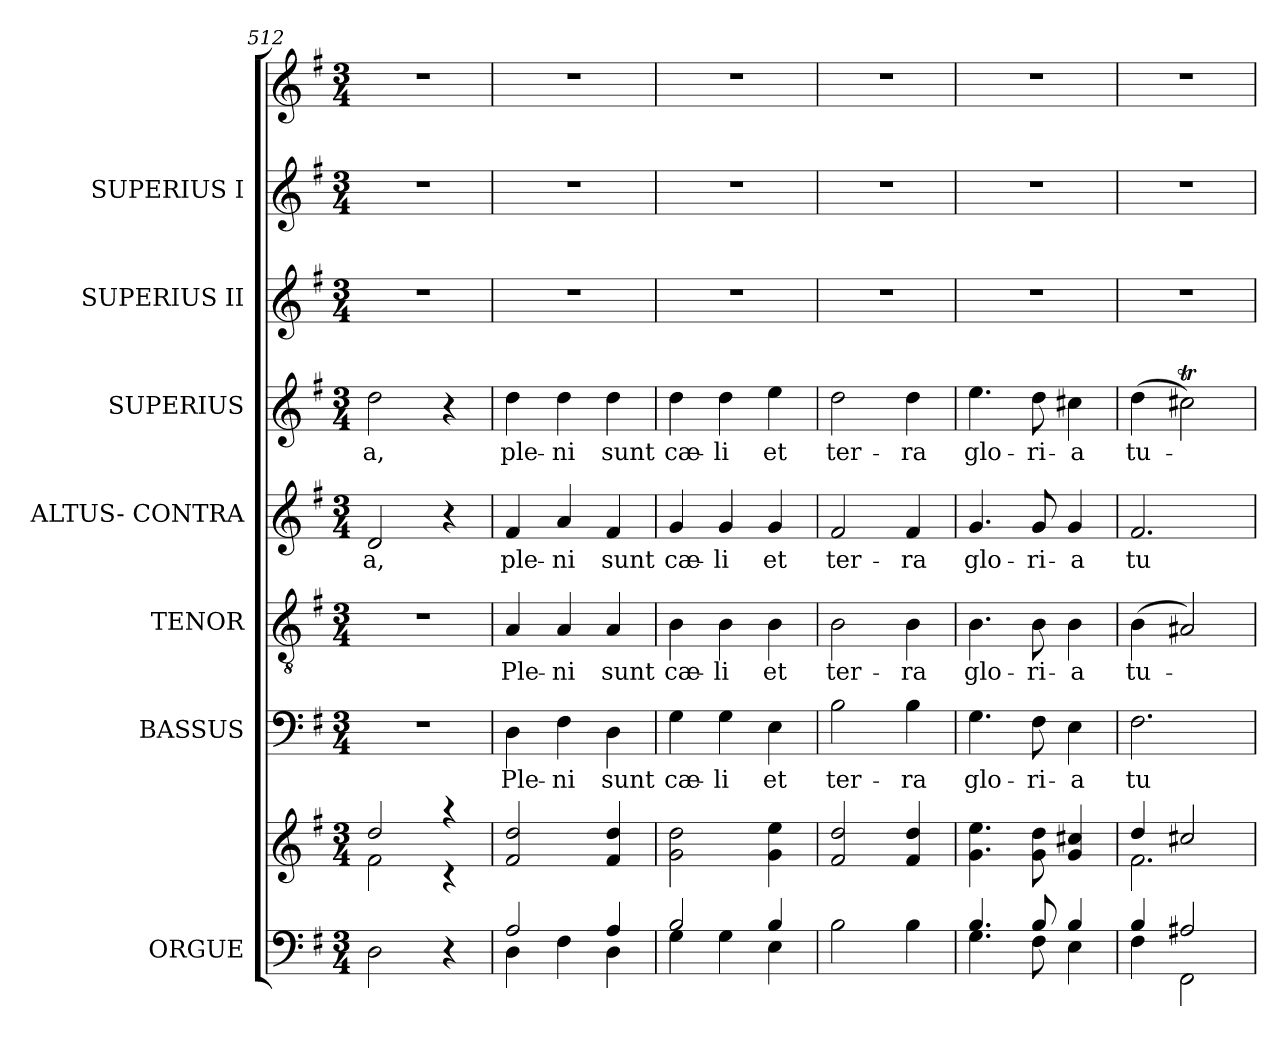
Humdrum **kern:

**kern	**kern	**kern	**text	**kern	**text	**kern	**text	**kern	**text	**kern	**kern	**kern
*part8	*part8	*part7	*part7	*part6	*part6	*part5	*part5	*part4	*part4	*part3	*part2	*part1
*staff9	*staff8	*staff7	*staff7	*staff6	*staff6	*staff5	*staff5	*staff4	*staff4	*staff3	*staff2	*staff1
*I"ORGUE	*	*I"BASSUS	*	*I"TENOR	*	*I"ALTUS- CONTRA	*	*I"SUPERIUS	*	*I"SUPERIUS II	*I"SUPERIUS I	*
*	*	*	*	*	*	*	*	*	*	*I'S II	*I'S I	*
*clefF4	*clefG2	*clefF4	*	*clefGv2	*	*clefG2	*	*clefG2	*	*clefG2	*clefG2	*clefG2
*k[f#]	*k[f#]	*k[f#]	*	*k[f#]	*	*k[f#]	*	*k[f#]	*	*k[f#]	*k[f#]	*k[f#]
*e:	*e:	*e:	*	*e:	*	*e:	*	*e:	*	*e:	*e:	*e:
*M3/4	*M3/4	*M3/4	*	*M3/4	*	*M3/4	*	*M3/4	*	*M3/4	*M3/4	*M3/4
=512	=512	=512	=512	=512	=512	=512	=512	=512	=512	=512	=512	=512
*	*^	*	*	*	*	*	*	*	*	*	*	*
!	!	!	!	!	!	!	!	!LO:LY:b	!	!LO:LY:b	!	!	!
2D\	2dd/	2f#\	2.r	.	2.r	.	2d/	-a,	2dd\	-a,	2.r	2.r	2.r
4r	4raa	4rc	.	.	.	.	4r	.	4r	.	.	.	.
!!LO:LB:g=z
=513	=513	=513	=513	=513	=513	=513	=513	=513	=513	=513	=513	=513	=513
*^	*	*	*	*	*	*	*	*	*	*	*	*	*
!	!	!	!	!	!LO:LY:b	!	!LO:LY:b	!	!LO:LY:b	!	!LO:LY:b	!	!	!
*	*	*v	*v	*	*	*	*	*	*	*	*	*	*	*
2A/	4D\	2f#/ 2dd/	4D\	Ple-	4A/	Ple-	4f#/	ple-	4dd\	ple-	2.r	2.r	2.r
!	!	!	!	!LO:LY:b	!	!LO:LY:b	!	!LO:LY:b	!	!LO:LY:b	!	!	!
.	4F#\	.	4F#\	-ni	4A/	-ni	4a/	-ni	4dd\	-ni	.	.	.
!	!	!	!	!LO:LY:b	!	!LO:LY:b	!	!LO:LY:b	!	!LO:LY:b	!	!	!
4A/	4D\	4f#/ 4dd/	4D\	sunt	4A/	sunt	4f#/	sunt	4dd\	sunt	.	.	.
=514	=514	=514	=514	=514	=514	=514	=514	=514	=514	=514	=514	=514	=514
!	!	!	!	!LO:LY:b	!	!LO:LY:b	!	!LO:LY:b	!	!LO:LY:b	!	!	!
2B/	4G\	2g\ 2dd\	4G\	cæ-	4B\	cæ-	4g/	cæ-	4dd\	cæ-	2.r	2.r	2.r
!	!	!	!	!LO:LY:b	!	!LO:LY:b	!	!LO:LY:b	!	!LO:LY:b	!	!	!
.	4G\	.	4G\	-li	4B\	-li	4g/	-li	4dd\	-li	.	.	.
!	!	!	!	!LO:LY:b	!	!LO:LY:b	!	!LO:LY:b	!	!LO:LY:b	!	!	!
4B/	4E\	4g\ 4ee\	4E\	et	4B\	et	4g/	et	4ee\	et	.	.	.
=515	=515	=515	=515	=515	=515	=515	=515	=515	=515	=515	=515	=515	=515
!	!	!	!	!LO:LY:b	!	!LO:LY:b	!	!LO:LY:b	!	!LO:LY:b	!	!	!
*v	*v	*	*	*	*	*	*	*	*	*	*	*	*
2B\	2f#/ 2dd/	2B\	ter-	2B\	ter-	2f#/	ter-	2dd\	ter-	2.r	2.r	2.r
!	!	!	!LO:LY:b	!	!LO:LY:b	!	!LO:LY:b	!	!LO:LY:b	!	!	!
4B\	4f#/ 4dd/	4B\	-ra	4B\	-ra	4f#/	-ra	4dd\	-ra	.	.	.
=516	=516	=516	=516	=516	=516	=516	=516	=516	=516	=516	=516	=516
*^	*	*	*	*	*	*	*	*	*	*	*	*
!	!	!	!	!LO:LY:b	!	!LO:LY:b	!	!LO:LY:b	!	!LO:LY:b	!	!	!
4.B/	4.G\	4.g\ 4.ee\	4.G\	glo-	4.B\	glo-	4.g/	glo-	4.ee\	glo-	2.r	2.r	2.r
!	!	!	!	!LO:LY:b	!	!LO:LY:b	!	!LO:LY:b	!	!LO:LY:b	!	!	!
8B/	8F#\	8g\ 8dd\	8F#\	-ri-	8B\	-ri-	8g/	-ri-	8dd\	-ri-	.	.	.
!	!	!	!	!LO:LY:b	!	!LO:LY:b	!	!LO:LY:b	!	!LO:LY:b	!	!	!
4B/	4E\	4g/ 4cc#X/	4E\	-a	4B\	-a	4g/	-a	4cc#X\	-a	.	.	.
=517	=517	=517	=517	=517	=517	=517	=517	=517	=517	=517	=517	=517	=517
*	*	*^	*	*	*	*	*	*	*	*	*	*	*
!	!	!	!	!	!LO:LY:b	!	!LO:LY:b	!	!LO:LY:b	!	!LO:LY:b	!	!	!
4B/	4F#\	4dd/	2.f#\	2.F#\	tu-	(>4B\	tu-	2.f#/	tu-	(>4dd\	tu-	2.r	2.r	2.r
2A#X/	2FF#\	2cc#X/	.	.	.	2A#X/)	.	.	.	2cc#Xt\)	.	.	.	.
*v	*v	*	*	*	*	*	*	*	*	*	*	*	*	*
*	*v	*v	*	*	*	*	*	*	*	*	*	*	*
=	=	=	=	=	=	=	=	=	=	=	=	=
*-	*-	*-	*-	*-	*-	*-	*-	*-	*-	*-	*-	*-
